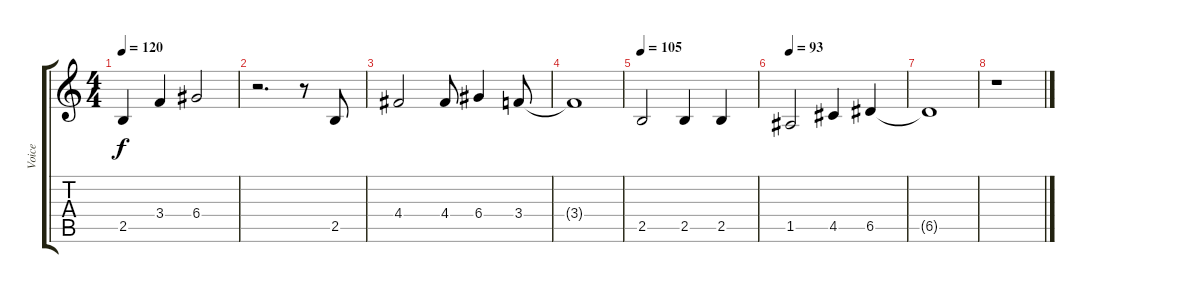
\track ("Voice" "Voice") {instrument contrabass}
\staff {score tabs}
\tuning (E4 B3 G3 D3 A2 E2) {hide}
\ts (4 4)
\tempo 120
\clef g2
\ks c
2.5.4{dy f} 3.4.4 6.4.2 |
r.2{d} r.8 2.5.8 |
4.4.2 4.4.8 6.4.4 3.4.8 |
3.4{t}.1 |
\tempo 105
2.5.2 2.5.4 2.5.4 |
\tempo 93
1.5.2 4.5.4 6.5.4 |
6.5{t}.1 |
r.1
